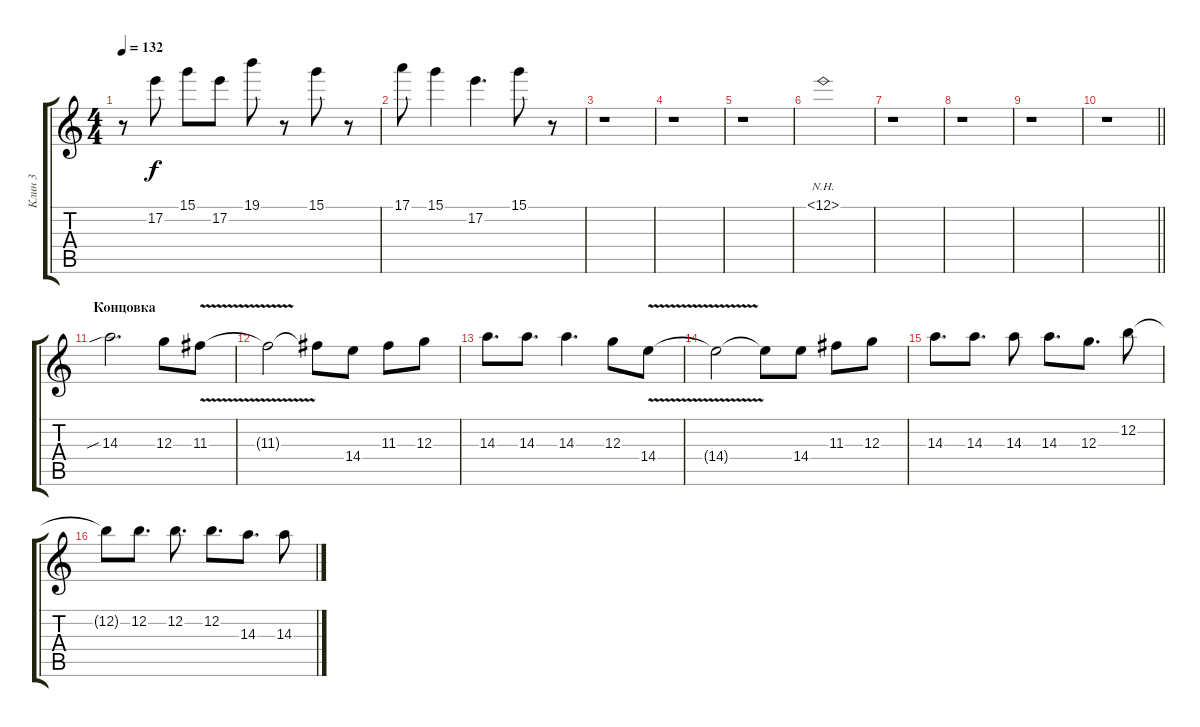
\track ("Клин 3" "Клин 3") {instrument electricguitarclean}
\staff {score tabs}
\tuning (E4 B3 G3 D3 A2 E2) {hide}
\ts (4 4)
\tempo 132
\clef g2
\ks c
r.8{dy f} 17.2.8 15.1.8 17.2.8 19.1.8 r.8 15.1.8 r.8 |
17.1.8 15.1.4 17.2.4{d} 15.1.8 r.8 |
r.1 |
r.1 |
r.1 |
12.1{nh}.1 |
r.1 |
r.1 |
r.1 |
\barLineRight lightlight
r.1 |
\section ("" "Концовка")
14.3{sib}.2{d} 12.3.8 11.3{v}.8 |
11.3{t}.2 11.3{t}.8 14.4.8 11.3.8 12.3.8 |
14.3.8{d} 14.3.8{d} 14.3.4{d} 12.3.8 14.4{v}.8 |
14.4{t}.2 14.4{t}.8 14.4.8 11.3.8 12.3.8 |
14.3.8{d} 14.3.8{d} 14.3.8 14.3.8{d} 12.3.8{d} 12.2.8 |
12.2{t}.8 12.2.8{d} 12.2.8{d} 12.2.8{d} 14.3.8{d} 14.3.8
